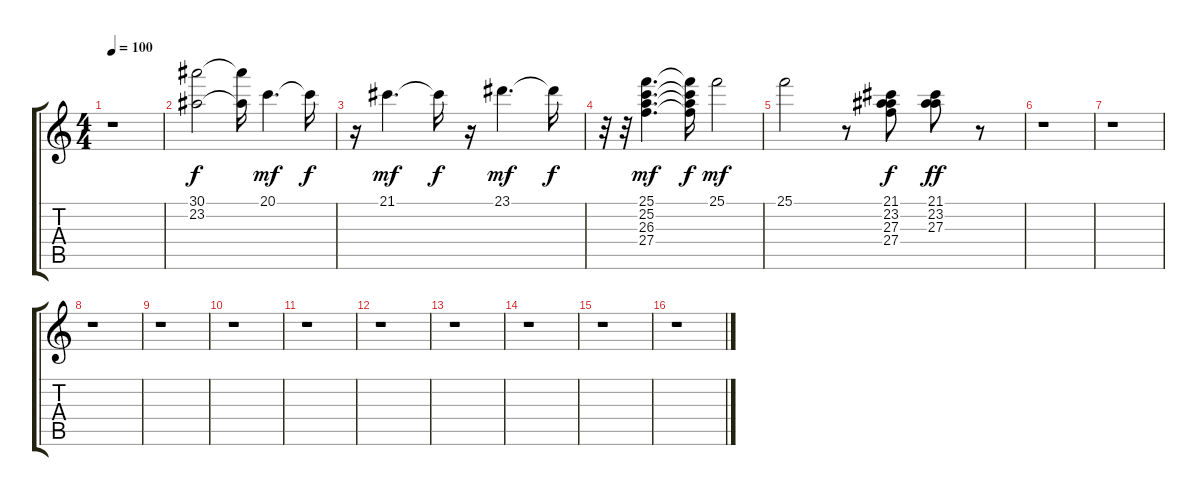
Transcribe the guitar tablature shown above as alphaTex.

\track "" {instrument rockorgan}
\staff {score tabs}
\tuning (E4 B3 G3 D3 A2 E2) {hide}
\ts (4 4)
\tempo 100
\clef g2
\ks c
r.1{dy f} |
(30.1 23.2).2 (30.1{t} 23.2{t}).16 20.1.4{d dy mf} 20.1{t}.16{dy f} |
r.16 21.1.4{d dy mf} 21.1{t}.16{dy f} r.16 23.1.4{d dy mf} 23.1{t}.16{dy f} |
r.32 r.32 (25.1 25.2 26.3 27.4).4{d dy mf} (25.1{t} 25.2{t} 26.3{t} 27.4{t}).16{dy f} 25.1.2{dy mf} |
25.1.2 r.8 (21.1 23.2 27.3 27.4).8{dy f} (21.1 23.2 27.3).8{dy ff} r.8 |
r.1 |
r.1 |
r.1 |
r.1 |
r.1 |
r.1 |
r.1 |
r.1 |
r.1 |
r.1 |
r.1
